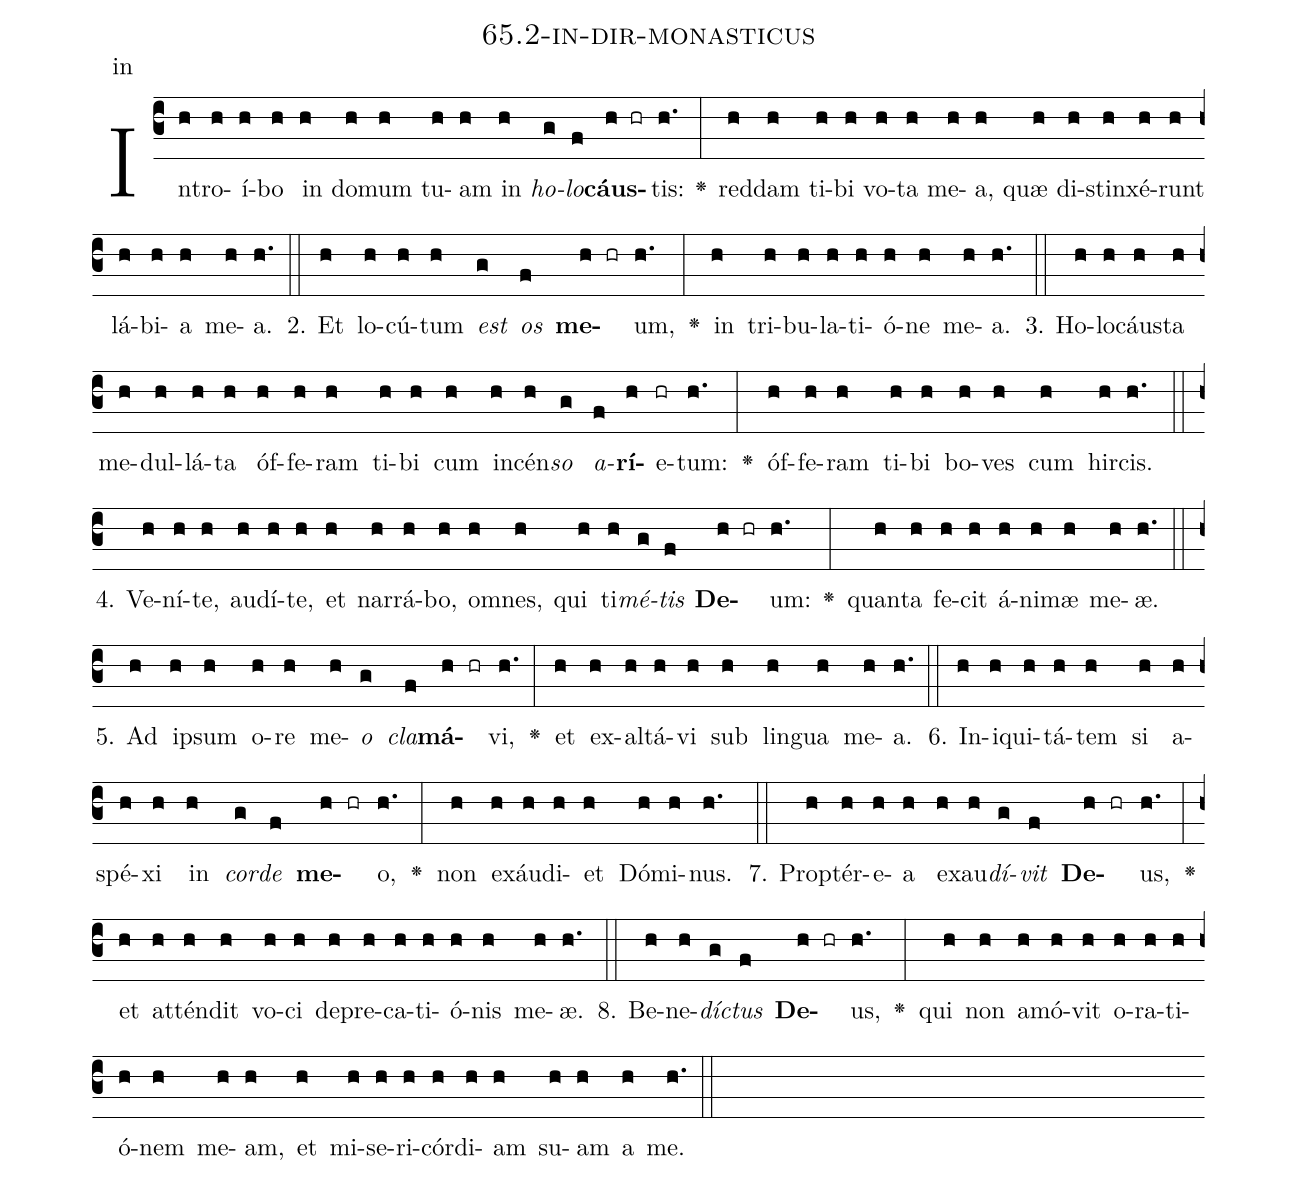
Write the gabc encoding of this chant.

name: 65.2-in-dir-monasticus;
annotation: in;
%%
(c3)In(h)tro(h)í(h)bo(h) in(h) do(h)mum(h) tu(h)am(h) in(h) <i>ho</i>(g)<i>lo</i>(f)<b>cáus</b>(h hr)tis:(h.) <v>\greheightstar</v>(:) red(h)dam(h) ti(h)bi(h) vo(h)ta(h) me(h)a,(h) quæ(h) di(h)stin(h)xé(h)runt(h) lá(h)bi(h)a(h) me(h)a.(h.) (::)
2. Et(h) lo(h)cú(h)tum(h) <i>est</i>(g) <i>os</i>(f) <b>me</b>(h hr)um,(h.) <v>\greheightstar</v>(:) in(h) tri(h)bu(h)la(h)ti(h)ó(h)ne(h) me(h)a.(h.) (::)
3. Ho(h)lo(h)cáus(h)ta(h) me(h)dul(h)lá(h)ta(h) óf(h)fe(h)ram(h) ti(h)bi(h) cum(h) in(h)cén(h)<i>so</i>(g) <i>a</i>(f)<b>rí</b>(h)e(hr)tum:(h.) <v>\greheightstar</v>(:) óf(h)fe(h)ram(h) ti(h)bi(h) bo(h)ves(h) cum(h) hir(h)cis.(h.) (::)
4. Ve(h)ní(h)te,(h) au(h)dí(h)te,(h) et(h) nar(h)rá(h)bo,(h) om(h)nes,(h) qui(h) ti(h)<i>mé</i>(g)<i>tis</i>(f) <b>De</b>(h hr)um:(h.) <v>\greheightstar</v>(:) quan(h)ta(h) fe(h)cit(h) á(h)ni(h)mæ(h) me(h)æ.(h.) (::)
5. Ad(h) ip(h)sum(h) o(h)re(h) me(h)<i>o</i>(g) <i>cla</i>(f)<b>má</b>(h hr)vi,(h.) <v>\greheightstar</v>(:) et(h) ex(h)al(h)tá(h)vi(h) sub(h) lin(h)gua(h) me(h)a.(h.) (::)
6. In(h)i(h)qui(h)tá(h)tem(h) si(h) a(h)spé(h)xi(h) in(h) <i>cor</i>(g)<i>de</i>(f) <b>me</b>(h hr)o,(h.) <v>\greheightstar</v>(:) non(h) ex(h)áu(h)di(h)et(h) Dó(h)mi(h)nus.(h.) (::)
7. Prop(h)tér(h)e(h)a(h) ex(h)au(h)<i>dí</i>(g)<i>vit</i>(f) <b>De</b>(h hr)us,(h.) <v>\greheightstar</v>(:) et(h) at(h)tén(h)dit(h) vo(h)ci(h) de(h)pre(h)ca(h)ti(h)ó(h)nis(h) me(h)æ.(h.) (::)
8. Be(h)ne(h)<i>díc</i>(g)<i>tus</i>(f) <b>De</b>(h hr)us,(h.) <v>\greheightstar</v>(:) qui(h) non(h) a(h)mó(h)vit(h) o(h)ra(h)ti(h)ó(h)nem(h) me(h)am,(h) et(h) mi(h)se(h)ri(h)cór(h)di(h)am(h) su(h)am(h) a(h) me.(h.) (::)
